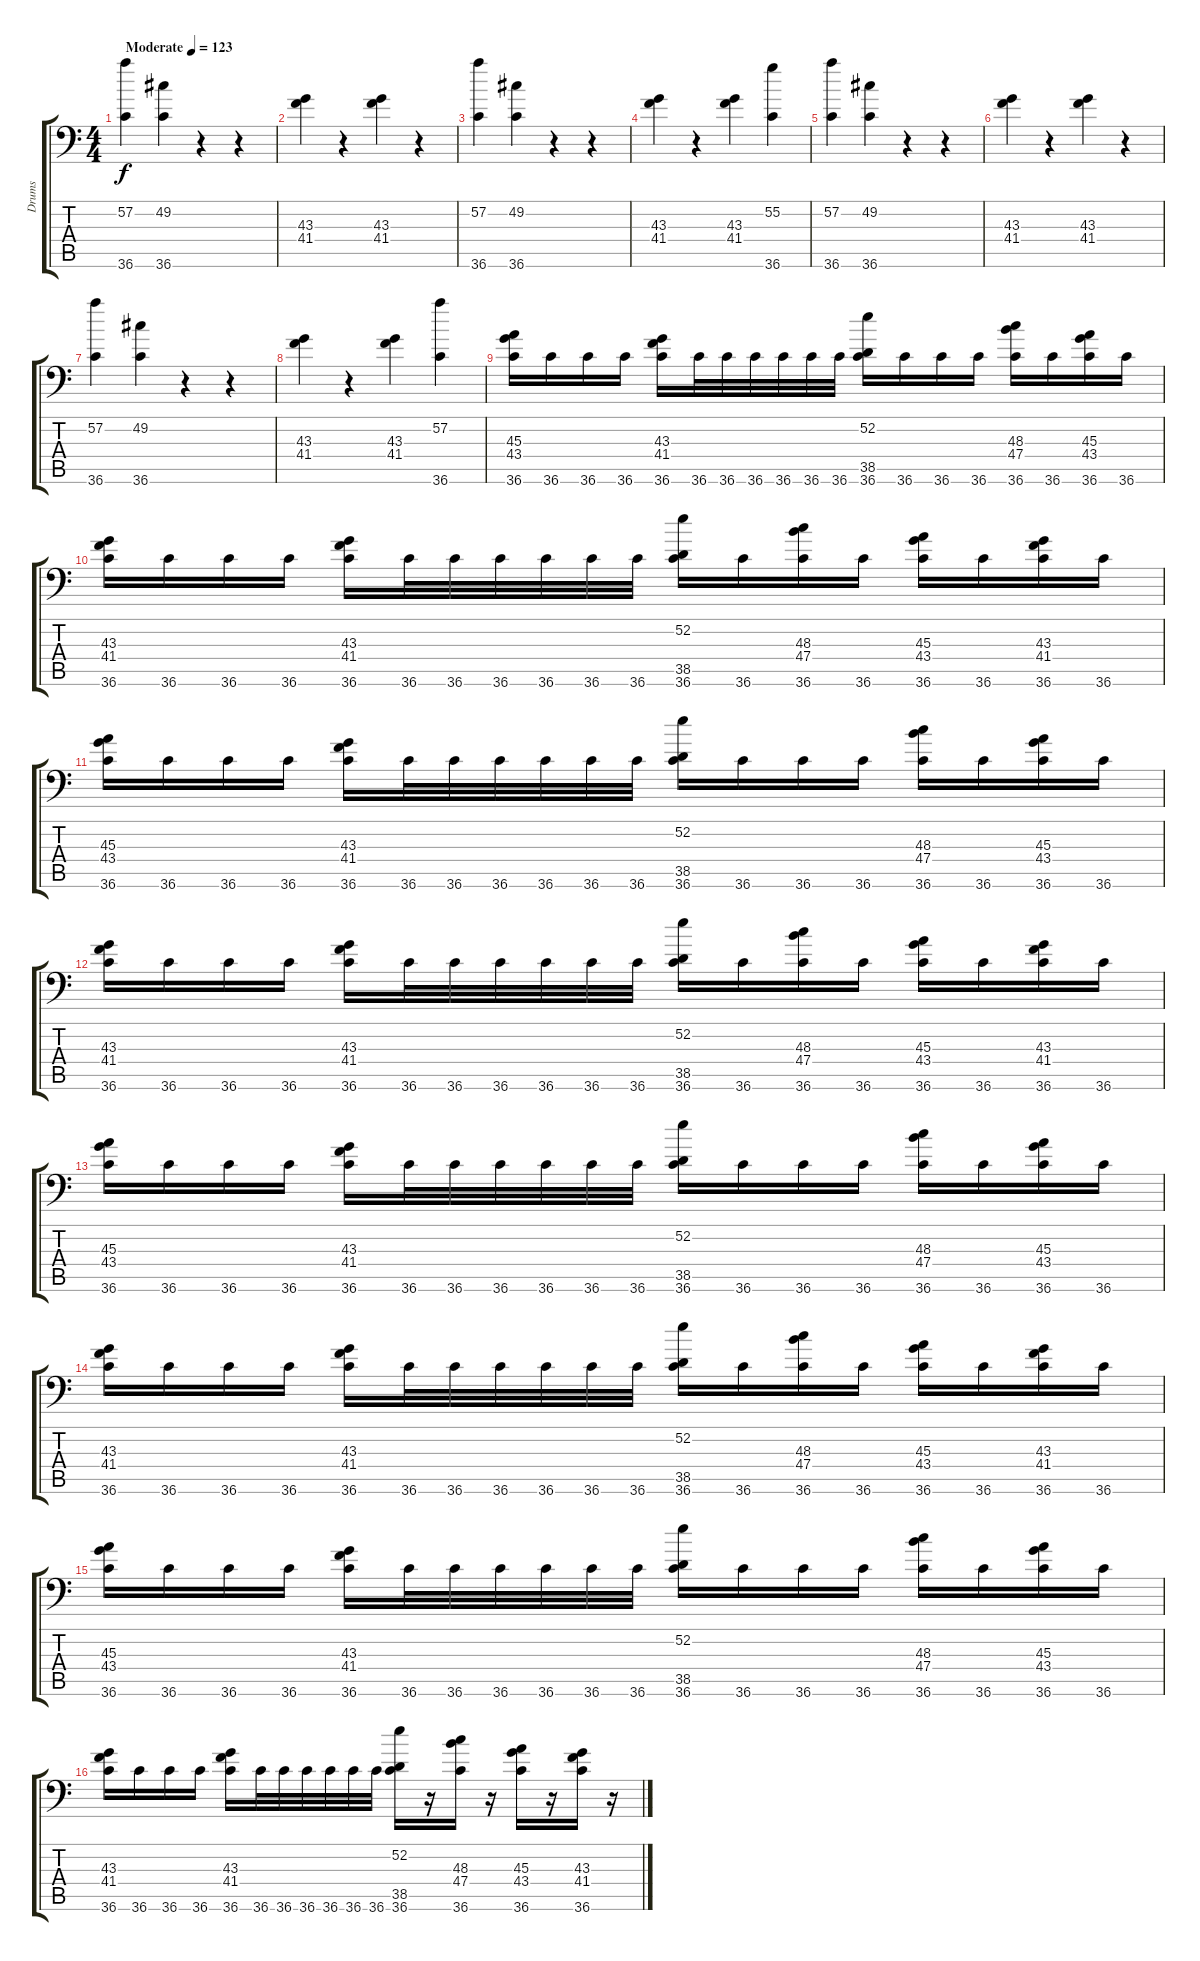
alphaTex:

\track ("Drums" "Drums") {instrument acousticgrandpiano}
\staff {score tabs}
\tuning (C-1 C-1 C-1 C-1 C-1 C-1) {hide}
\ts (4 4)
\tempo (123 "Moderate")
\clef f4
\ks c
(57.2 36.6).4{dy f instrument acousticgrandpiano} (49.2 36.6).4 r.4 r.4 |
(43.3 41.4).4 r.4 (43.3 41.4).4 r.4 |
(57.2 36.6).4 (49.2 36.6).4 r.4 r.4 |
(43.3 41.4).4 r.4 (43.3 41.4).4 (55.2 36.6).4 |
(57.2 36.6).4 (49.2 36.6).4 r.4 r.4 |
(43.3 41.4).4 r.4 (43.3 41.4).4 r.4 |
(57.2 36.6).4 (49.2 36.6).4 r.4 r.4 |
(43.3 41.4).4 r.4 (43.3 41.4).4 (57.2 36.6).4 |
(45.3 43.4 36.6).16 36.6.16 36.6.16 36.6.16 (43.3 41.4 36.6).16 36.6.32 36.6.32 36.6.32 36.6.32 36.6.32 36.6.32 (52.2 38.5 36.6).16 36.6.16 36.6.16 36.6.16 (48.3 47.4 36.6).16 36.6.16 (45.3 43.4 36.6).16 36.6.16 |
(43.3 41.4 36.6).16 36.6.16 36.6.16 36.6.16 (43.3 41.4 36.6).16 36.6.32 36.6.32 36.6.32 36.6.32 36.6.32 36.6.32 (52.2 38.5 36.6).16 36.6.16 (48.3 47.4 36.6).16 36.6.16 (45.3 43.4 36.6).16 36.6.16 (43.3 41.4 36.6).16 36.6.16 |
(45.3 43.4 36.6).16 36.6.16 36.6.16 36.6.16 (43.3 41.4 36.6).16 36.6.32 36.6.32 36.6.32 36.6.32 36.6.32 36.6.32 (52.2 38.5 36.6).16 36.6.16 36.6.16 36.6.16 (48.3 47.4 36.6).16 36.6.16 (45.3 43.4 36.6).16 36.6.16 |
(43.3 41.4 36.6).16 36.6.16 36.6.16 36.6.16 (43.3 41.4 36.6).16 36.6.32 36.6.32 36.6.32 36.6.32 36.6.32 36.6.32 (52.2 38.5 36.6).16 36.6.16 (48.3 47.4 36.6).16 36.6.16 (45.3 43.4 36.6).16 36.6.16 (43.3 41.4 36.6).16 36.6.16 |
(45.3 43.4 36.6).16 36.6.16 36.6.16 36.6.16 (43.3 41.4 36.6).16 36.6.32 36.6.32 36.6.32 36.6.32 36.6.32 36.6.32 (52.2 38.5 36.6).16 36.6.16 36.6.16 36.6.16 (48.3 47.4 36.6).16 36.6.16 (45.3 43.4 36.6).16 36.6.16 |
(43.3 41.4 36.6).16 36.6.16 36.6.16 36.6.16 (43.3 41.4 36.6).16 36.6.32 36.6.32 36.6.32 36.6.32 36.6.32 36.6.32 (52.2 38.5 36.6).16 36.6.16 (48.3 47.4 36.6).16 36.6.16 (45.3 43.4 36.6).16 36.6.16 (43.3 41.4 36.6).16 36.6.16 |
(45.3 43.4 36.6).16 36.6.16 36.6.16 36.6.16 (43.3 41.4 36.6).16 36.6.32 36.6.32 36.6.32 36.6.32 36.6.32 36.6.32 (52.2 38.5 36.6).16 36.6.16 36.6.16 36.6.16 (48.3 47.4 36.6).16 36.6.16 (45.3 43.4 36.6).16 36.6.16 |
(43.3 41.4 36.6).16 36.6.16 36.6.16 36.6.16 (43.3 41.4 36.6).16 36.6.32 36.6.32 36.6.32 36.6.32 36.6.32 36.6.32 (52.2 38.5 36.6).16 r.16 (48.3 47.4 36.6).16 r.16 (45.3 43.4 36.6).16 r.16 (43.3 41.4 36.6).16 r.16
